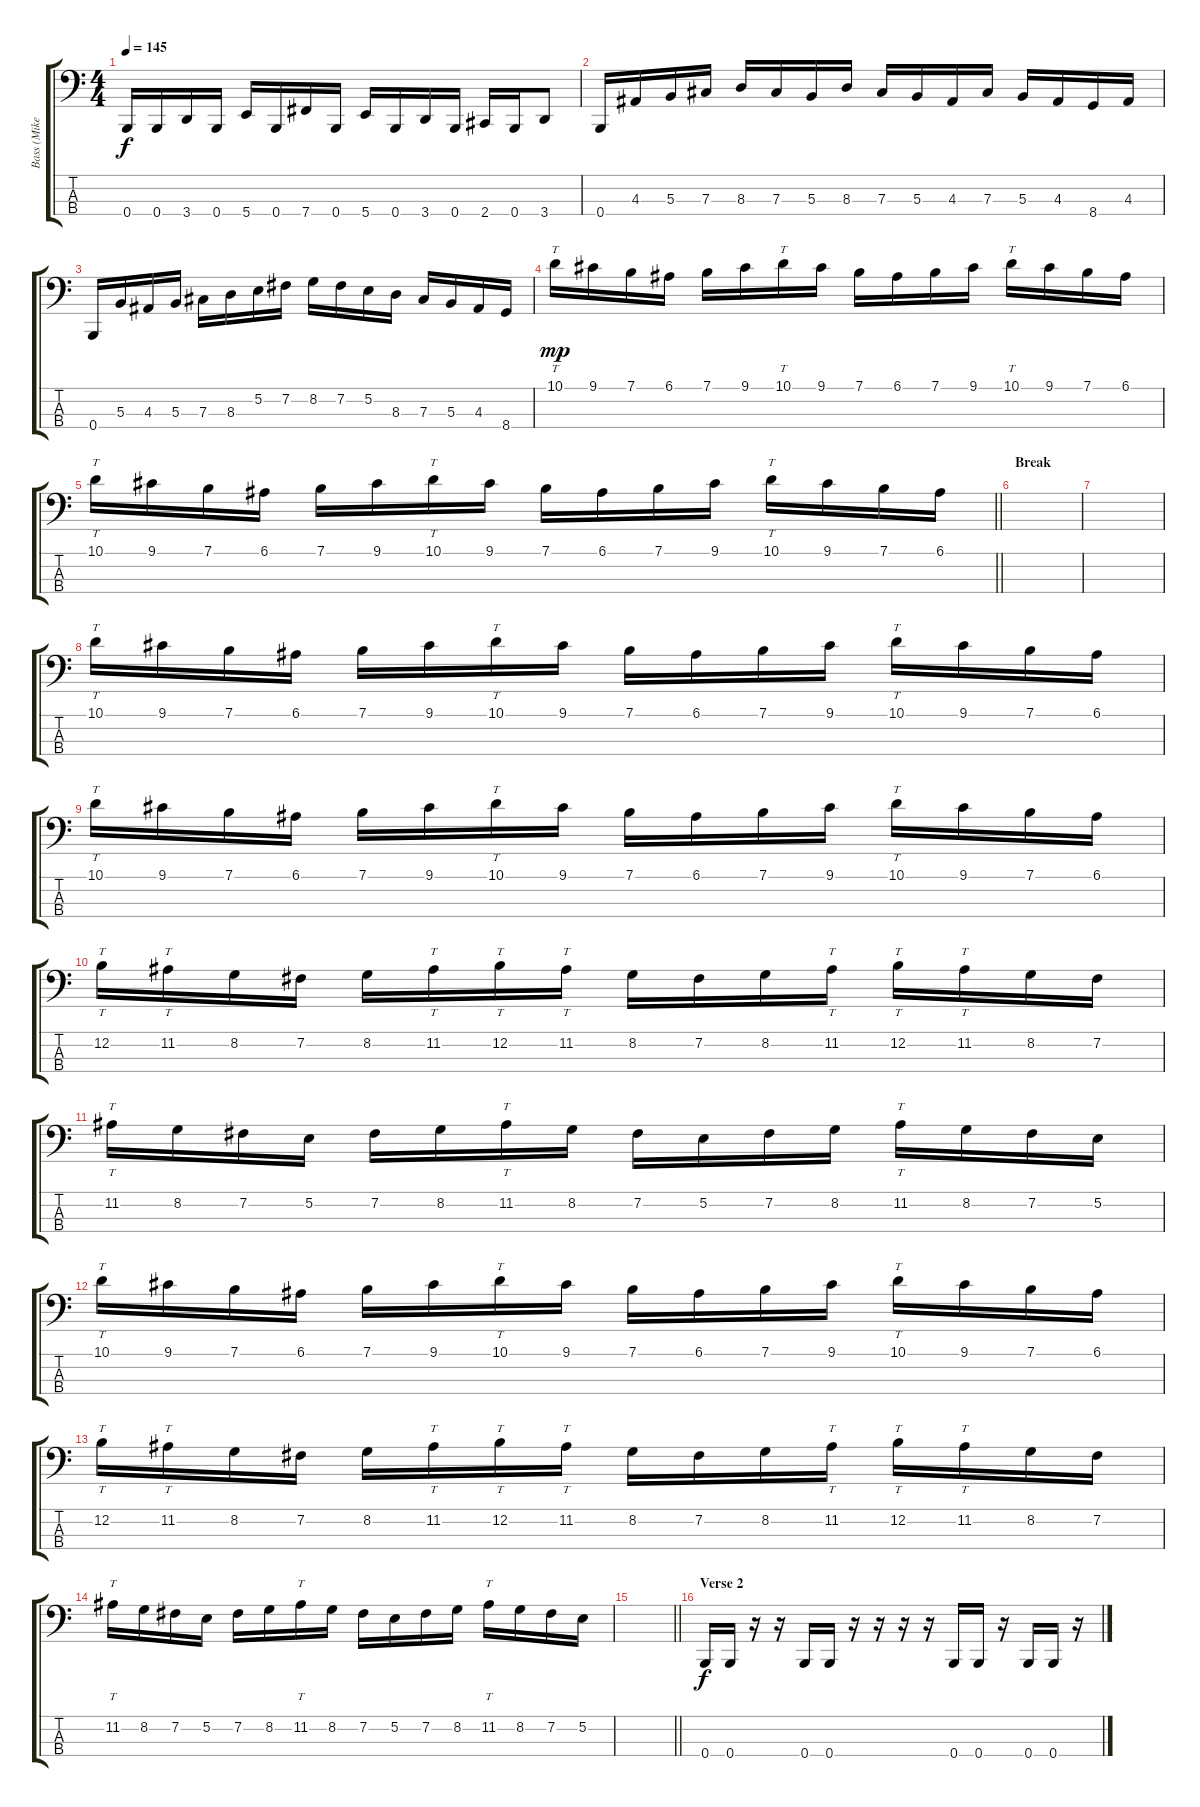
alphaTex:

\track ("Bass (Mike Tiner)" "Bass (Mike") {instrument electricbassfinger}
\staff {score tabs}
\tuning (E2 B1 Gb1 B0) {hide}
\ts (4 4)
\tempo 145
\clef f4
\ks c
0.4.16{dy f} 0.4.16 3.4.16 0.4.16 5.4.16 0.4.16 7.4.16 0.4.16 5.4.16 0.4.16 3.4.16 0.4.16 2.4.16 0.4.16 3.4.8 |
0.4.16 4.3.16 5.3.16 7.3.16 8.3.16 7.3.16 5.3.16 8.3.16 7.3.16 5.3.16 4.3.16 7.3.16 5.3.16 4.3.16 8.4.16 4.3.16 |
0.4.16 5.3.16 4.3.16 5.3.16 7.3.16 8.3.16 5.2.16 7.2.16 8.2.16 7.2.16 5.2.16 8.3.16 7.3.16 5.3.16 4.3.16 8.4.16 |
10.1.16{tt dy mp} 9.1.16 7.1.16 6.1.16 7.1.16 9.1.16 10.1.16{tt} 9.1.16 7.1.16 6.1.16 7.1.16 9.1.16 10.1.16{tt} 9.1.16 7.1.16 6.1.16 |
\barLineRight lightlight
10.1.16{tt} 9.1.16 7.1.16 6.1.16 7.1.16 9.1.16 10.1.16{tt} 9.1.16 7.1.16 6.1.16 7.1.16 9.1.16 10.1.16{tt} 9.1.16 7.1.16 6.1.16 |
\section ("" "Break")
|
|
10.1.16{tt} 9.1.16 7.1.16 6.1.16 7.1.16 9.1.16 10.1.16{tt} 9.1.16 7.1.16 6.1.16 7.1.16 9.1.16 10.1.16{tt} 9.1.16 7.1.16 6.1.16 |
10.1.16{tt} 9.1.16 7.1.16 6.1.16 7.1.16 9.1.16 10.1.16{tt} 9.1.16 7.1.16 6.1.16 7.1.16 9.1.16 10.1.16{tt} 9.1.16 7.1.16 6.1.16 |
12.2.16{tt} 11.2.16{tt} 8.2.16 7.2.16 8.2.16 11.2.16{tt} 12.2.16{tt} 11.2.16{tt} 8.2.16 7.2.16 8.2.16 11.2.16{tt} 12.2.16{tt} 11.2.16{tt} 8.2.16 7.2.16 |
11.2.16{tt} 8.2.16 7.2.16 5.2.16 7.2.16 8.2.16 11.2.16{tt} 8.2.16 7.2.16 5.2.16 7.2.16 8.2.16 11.2.16{tt} 8.2.16 7.2.16 5.2.16 |
10.1.16{tt} 9.1.16 7.1.16 6.1.16 7.1.16 9.1.16 10.1.16{tt} 9.1.16 7.1.16 6.1.16 7.1.16 9.1.16 10.1.16{tt} 9.1.16 7.1.16 6.1.16 |
12.2.16{tt} 11.2.16{tt} 8.2.16 7.2.16 8.2.16 11.2.16{tt} 12.2.16{tt} 11.2.16{tt} 8.2.16 7.2.16 8.2.16 11.2.16{tt} 12.2.16{tt} 11.2.16{tt} 8.2.16 7.2.16 |
11.2.16{tt} 8.2.16 7.2.16 5.2.16 7.2.16 8.2.16 11.2.16{tt} 8.2.16 7.2.16 5.2.16 7.2.16 8.2.16 11.2.16{tt} 8.2.16 7.2.16 5.2.16 |
\barLineRight lightlight
|
\section ("" "Verse 2")
0.4.16{dy f} 0.4.16 r.16 r.16 0.4.16 0.4.16 r.16 r.16 r.16 r.16 0.4.16 0.4.16 r.16 0.4.16 0.4.16 r.16
